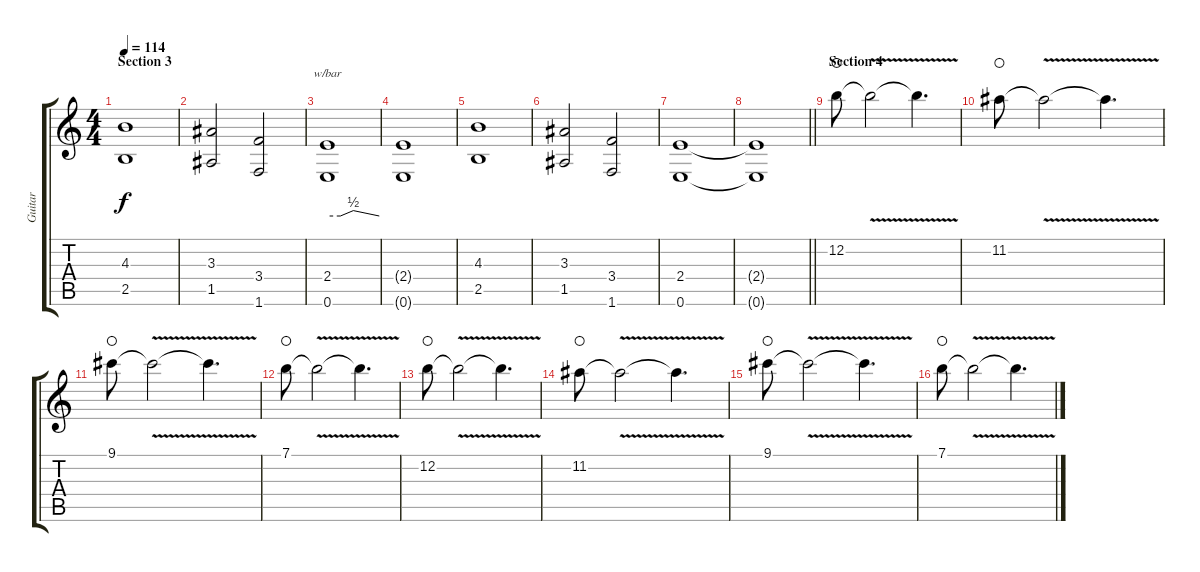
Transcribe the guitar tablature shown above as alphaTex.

\track ("Guitar" "Guitar") {instrument distortionguitar}
\staff {score tabs}
\tuning (E4 B3 G3 D3 A2 E2) {hide}
\ts (4 4)
\section ("" "Section 3")
\tempo 114
\clef g2
\ks c
(4.3 2.5).1{dy f volume 14} |
(3.3 1.5).2 (3.4 1.6).2 |
(2.4 0.6).1{tbe (custom default 0 0 15 0 30 2 60 0)} |
(2.4{t} 0.6{t}).1 |
(4.3 2.5).1 |
(3.3 1.5).2 (3.4 1.6).2 |
(2.4 0.6).1 |
\barLineRight lightlight
(2.4{t} 0.6{t}).1 |
\section ("" "Section 4")
12.2.8{volume 12 waho} 12.2{v t}.2{volume 15} 12.2{t}.4{d volume 11} |
11.2.8{volume 12 waho} 11.2{v t}.2{volume 15} 11.2{t}.4{d volume 11} |
9.1.8{volume 12 waho} 9.1{v t}.2{volume 15} 9.1{t}.4{d volume 11} |
7.1.8{volume 12 waho} 7.1{v t}.2{volume 15} 7.1{t}.4{d volume 11} |
12.2.8{volume 12 waho} 12.2{v t}.2{volume 15} 12.2{t}.4{d volume 11} |
11.2.8{volume 12 waho} 11.2{v t}.2{volume 15} 11.2{t}.4{d volume 11} |
9.1.8{volume 12 waho} 9.1{v t}.2{volume 15} 9.1{t}.4{d volume 11} |
7.1.8{volume 12 waho} 7.1{v t}.2{volume 15} 7.1{t}.4{d volume 11}
